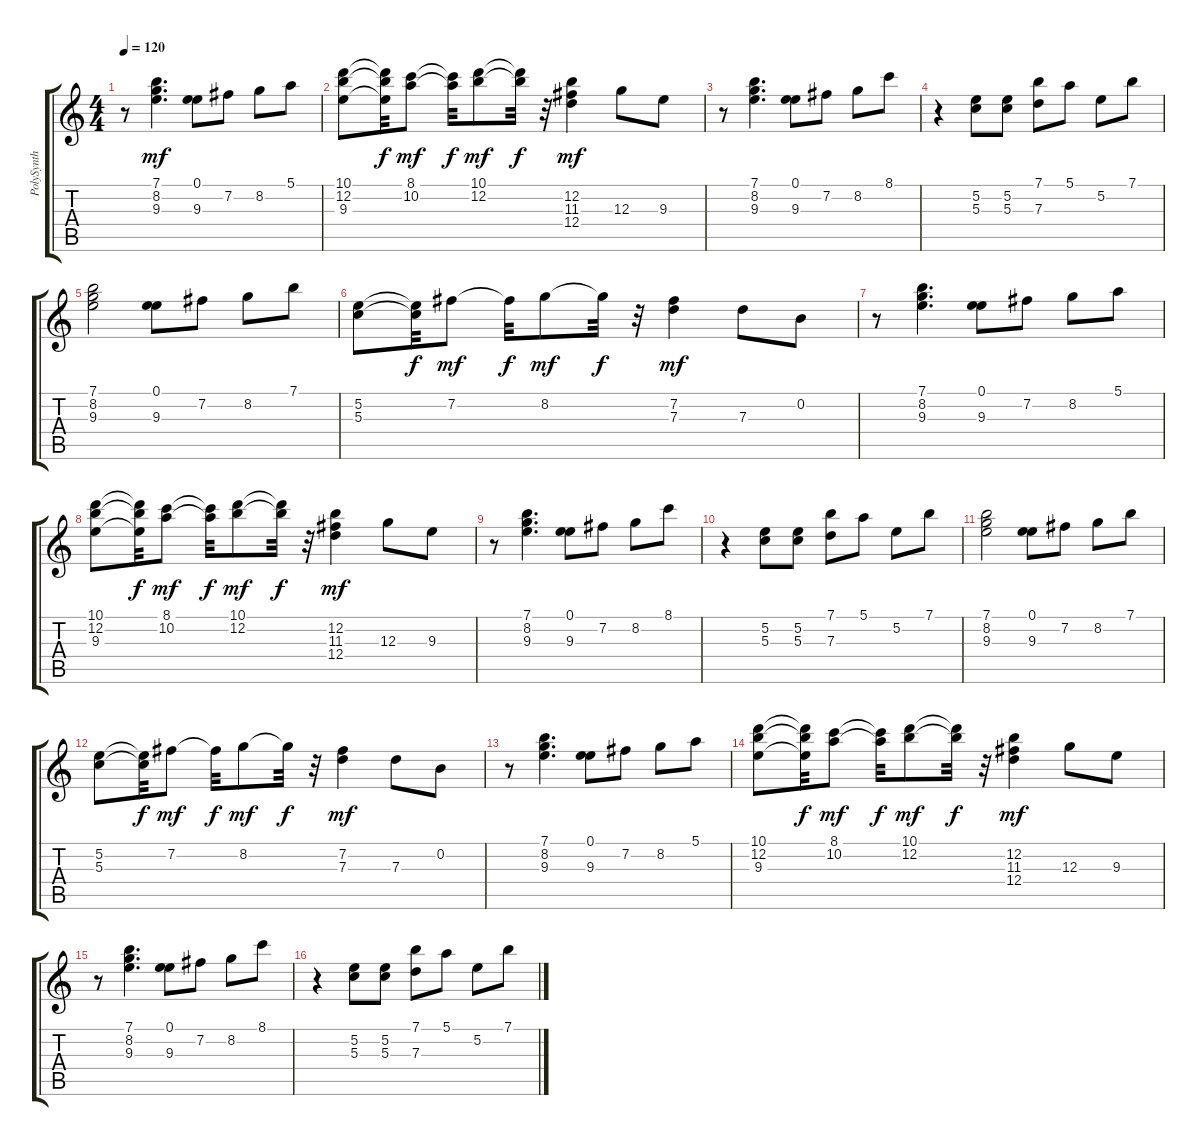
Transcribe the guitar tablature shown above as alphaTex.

\track ("PolySynth" "PolySynth") {mute instrument distortionguitar}
\staff {score tabs}
\tuning (E4 B3 G3 D3 A2 E2) {hide}
\ts (4 4)
\tempo 120
\clef g2
\ks c
r.8{dy mf} (7.1 8.2 9.3).4{d} (0.1 9.3).8 7.2.8 8.2.8 5.1.8 |
(10.1 12.2 9.3).8 (10.1{t} 12.2{t} 9.3{t}).32{dy f} (8.1 10.2).8{dy mf} (8.1{t} 10.2{t}).32{dy f} (10.1 12.2).8{dy mf} (10.1{t} 12.2{t}).32{dy f} r.32 (12.2 11.3 12.4).4{dy mf} 12.3.8 9.3.8 |
r.8 (7.1 8.2 9.3).4{d} (0.1 9.3).8 7.2.8 8.2.8 8.1.8 |
r.4 (5.2 5.3).8 (5.2 5.3).8 (7.1 7.3).8 5.1.8 5.2.8 7.1.8 |
(7.1 8.2 9.3).2 (0.1 9.3).8 7.2.8 8.2.8 7.1.8 |
(5.2 5.3).8 (5.2{t} 5.3{t}).32{dy f} 7.2.8{dy mf} 7.2{t}.32{dy f} 8.2.8{dy mf} 8.2{t}.32{dy f} r.32 (7.2 7.3).4{dy mf} 7.3.8 0.2.8 |
r.8 (7.1 8.2 9.3).4{d} (0.1 9.3).8 7.2.8 8.2.8 5.1.8 |
(10.1 12.2 9.3).8 (10.1{t} 12.2{t} 9.3{t}).32{dy f} (8.1 10.2).8{dy mf} (8.1{t} 10.2{t}).32{dy f} (10.1 12.2).8{dy mf} (10.1{t} 12.2{t}).32{dy f} r.32 (12.2 11.3 12.4).4{dy mf} 12.3.8 9.3.8 |
r.8 (7.1 8.2 9.3).4{d} (0.1 9.3).8 7.2.8 8.2.8 8.1.8 |
r.4 (5.2 5.3).8 (5.2 5.3).8 (7.1 7.3).8 5.1.8 5.2.8 7.1.8 |
(7.1 8.2 9.3).2 (0.1 9.3).8 7.2.8 8.2.8 7.1.8 |
(5.2 5.3).8 (5.2{t} 5.3{t}).32{dy f} 7.2.8{dy mf} 7.2{t}.32{dy f} 8.2.8{dy mf} 8.2{t}.32{dy f} r.32 (7.2 7.3).4{dy mf} 7.3.8 0.2.8 |
r.8 (7.1 8.2 9.3).4{d} (0.1 9.3).8 7.2.8 8.2.8 5.1.8 |
(10.1 12.2 9.3).8 (10.1{t} 12.2{t} 9.3{t}).32{dy f} (8.1 10.2).8{dy mf} (8.1{t} 10.2{t}).32{dy f} (10.1 12.2).8{dy mf} (10.1{t} 12.2{t}).32{dy f} r.32 (12.2 11.3 12.4).4{dy mf} 12.3.8 9.3.8 |
r.8 (7.1 8.2 9.3).4{d} (0.1 9.3).8 7.2.8 8.2.8 8.1.8 |
r.4 (5.2 5.3).8 (5.2 5.3).8 (7.1 7.3).8 5.1.8 5.2.8 7.1.8
